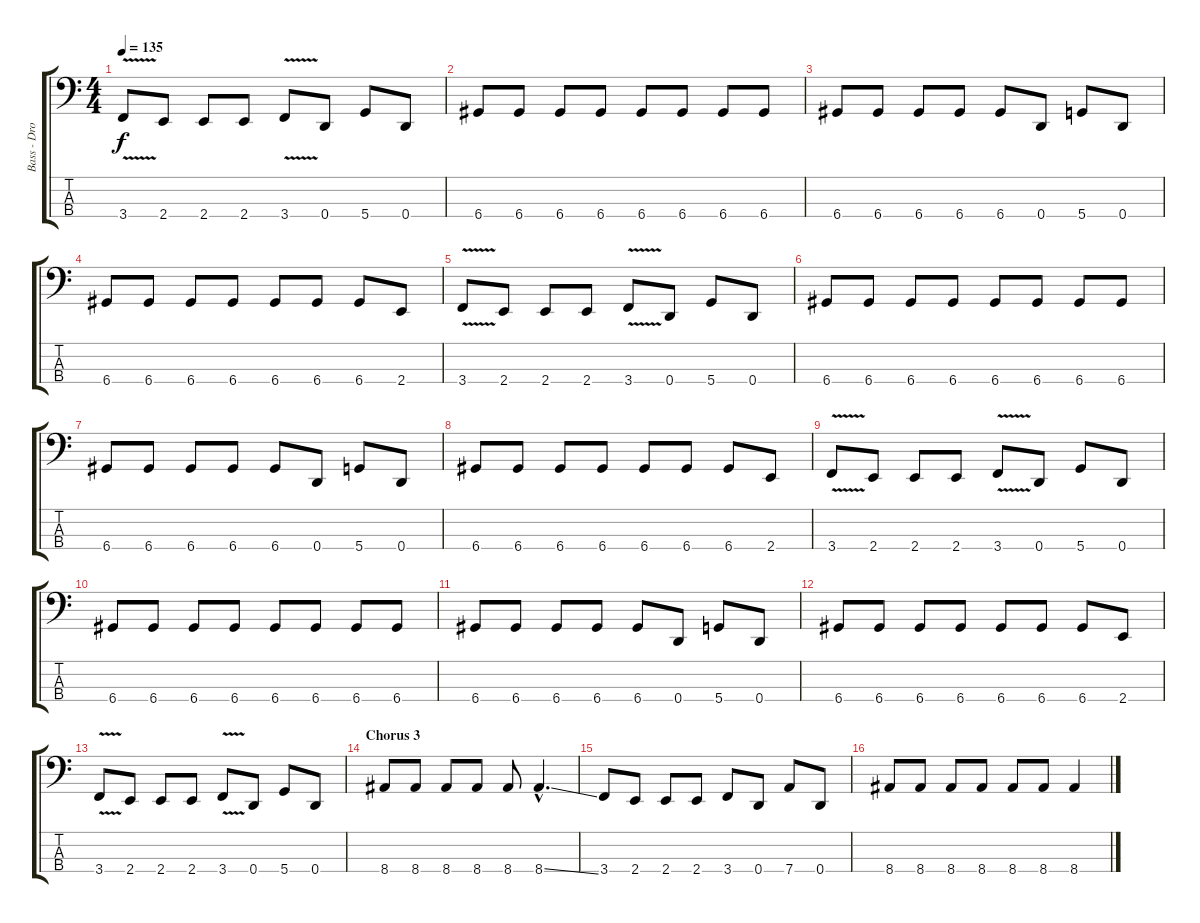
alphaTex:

\track ("Bass - Drop D" "Bass - Dro") {instrument electricbasspick}
\staff {score tabs}
\tuning (G2 D2 A1 D1) {hide}
\ts (4 4)
\tempo 135
\clef f4
\ks c
3.4{v}.8{dy f} 2.4.8 2.4.8 2.4.8 3.4{v}.8 0.4.8 5.4.8 0.4.8 |
6.4.8 6.4.8 6.4.8 6.4.8 6.4.8 6.4.8 6.4.8 6.4.8 |
6.4.8 6.4.8 6.4.8 6.4.8 6.4.8 0.4.8 5.4.8 0.4.8 |
6.4.8 6.4.8 6.4.8 6.4.8 6.4.8 6.4.8 6.4.8 2.4.8 |
3.4{v}.8 2.4.8 2.4.8 2.4.8 3.4{v}.8 0.4.8 5.4.8 0.4.8 |
6.4.8 6.4.8 6.4.8 6.4.8 6.4.8 6.4.8 6.4.8 6.4.8 |
6.4.8 6.4.8 6.4.8 6.4.8 6.4.8 0.4.8 5.4.8 0.4.8 |
6.4.8 6.4.8 6.4.8 6.4.8 6.4.8 6.4.8 6.4.8 2.4.8 |
3.4{v}.8 2.4.8 2.4.8 2.4.8 3.4{v}.8 0.4.8 5.4.8 0.4.8 |
6.4.8 6.4.8 6.4.8 6.4.8 6.4.8 6.4.8 6.4.8 6.4.8 |
6.4.8 6.4.8 6.4.8 6.4.8 6.4.8 0.4.8 5.4.8 0.4.8 |
6.4.8 6.4.8 6.4.8 6.4.8 6.4.8 6.4.8 6.4.8 2.4.8 |
3.4{v}.8 2.4.8 2.4.8 2.4.8 3.4{v}.8 0.4.8 5.4.8 0.4.8 |
\section ("" "Chorus 3 ")
8.4.8 8.4.8 8.4.8 8.4.8 8.4.8 8.4{ss hac}.4{d} |
3.4.8 2.4.8 2.4.8 2.4.8 3.4.8 0.4.8 7.4.8 0.4.8 |
8.4.8 8.4.8 8.4.8 8.4.8 8.4.8 8.4.8 8.4{ss}.4
